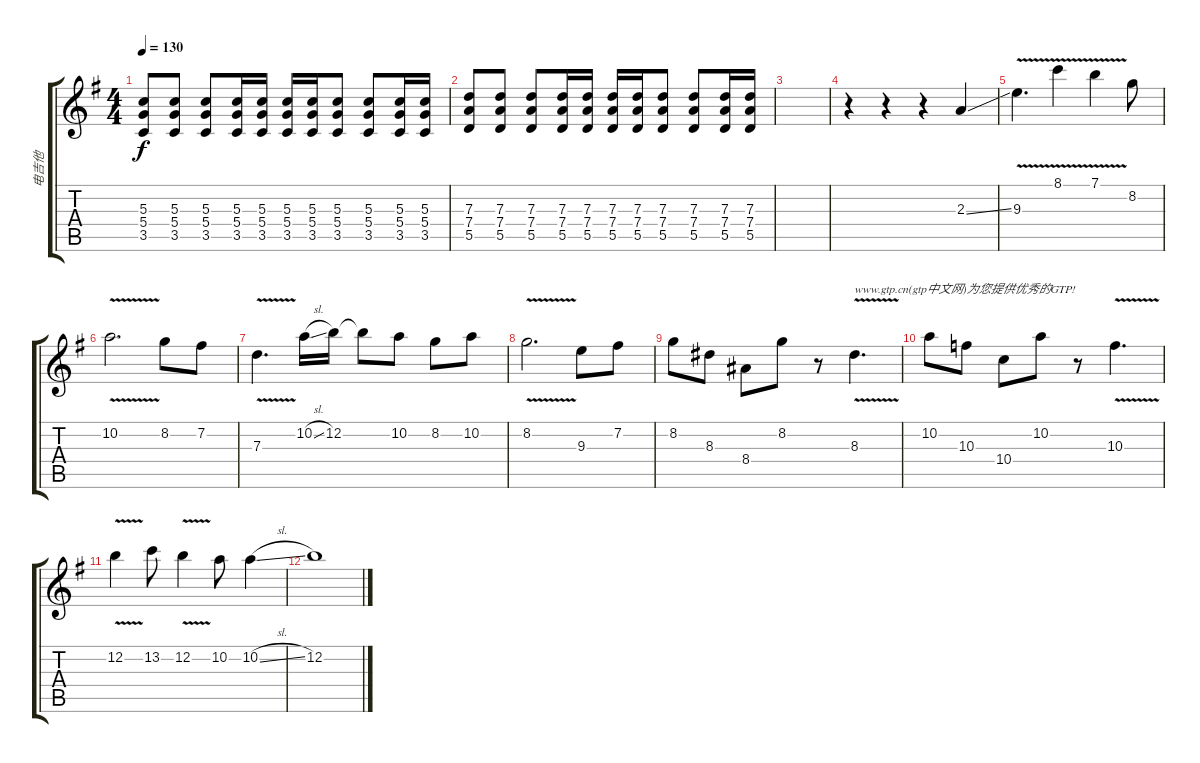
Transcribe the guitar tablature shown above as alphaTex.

\track ("电吉他" "电吉他") {instrument overdrivenguitar}
\staff {score tabs}
\tuning (E4 B3 G3 D3 A2 E2) {hide}
\ts (4 4)
\tempo 130
\clef g2
\ks g
(5.3 5.4 3.5).8{dy f} (5.3 5.4 3.5).8 (5.3 5.4 3.5).8 (5.3 5.4 3.5).16 (5.3 5.4 3.5).16 (5.3 5.4 3.5).16 (5.3 5.4 3.5).16 (5.3 5.4 3.5).8 (5.3 5.4 3.5).8 (5.3 5.4 3.5).16 (5.3 5.4 3.5).16 |
(7.3 7.4 5.5).8 (7.3 7.4 5.5).8 (7.3 7.4 5.5).8 (7.3 7.4 5.5).16 (7.3 7.4 5.5).16 (7.3 7.4 5.5).16 (7.3 7.4 5.5).16 (7.3 7.4 5.5).8 (7.3 7.4 5.5).8 (7.3 7.4 5.5).16 (7.3 7.4 5.5).16 |
|
r.4 r.4 r.4 2.3{ss}.4 |
9.3{v}.4{d} 8.1{v}.4 7.1{v}.4 8.2.8 |
10.2{v}.2{d} 8.2.8 7.2.8 |
7.3{v}.4{d} 10.2{sl}.16 12.2.16 12.2{t}.8 10.2.8 8.2.8 10.2.8 |
8.2{v}.2{d} 9.3.8 7.2.8 |
8.2.8 8.3.8 8.4.8 8.2.8 r.8 8.3{v}.4{d txt "www.gtp.cn(gtp中文网)为您提供优秀的GTP!"} |
10.2.8 10.3.8 10.4.8 10.2.8 r.8 10.3{v}.4{d} |
12.2{v}.4 13.2.8 12.2{v}.4 10.2.8 10.2{sl}.4 |
12.2.1
